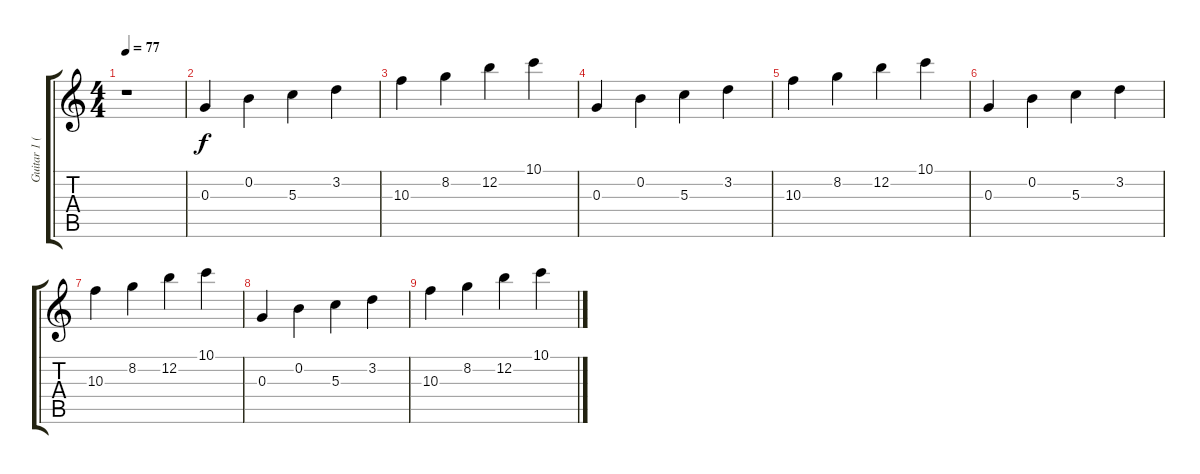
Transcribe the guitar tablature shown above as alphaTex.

\track ("Guitar 1 (Noel)" "Guitar 1 (") {instrument electricguitarjazz}
\staff {score tabs}
\tuning (D4 B3 G3 D3 A2 E2) {hide}
\ts (4 4)
\tempo 77
\clef g2
\ks c
r.1{dy f} |
0.3.4 0.2.4 5.3.4 3.2.4 |
10.3.4 8.2.4 12.2.4 10.1.4 |
0.3.4 0.2.4 5.3.4 3.2.4 |
10.3.4 8.2.4 12.2.4 10.1.4 |
0.3.4{volume 9} 0.2.4 5.3.4 3.2.4 |
10.3.4 8.2.4 12.2.4 10.1.4 |
0.3.4{volume 0} 0.2.4 5.3.4 3.2.4 |
10.3.4 8.2.4 12.2.4 10.1.4
